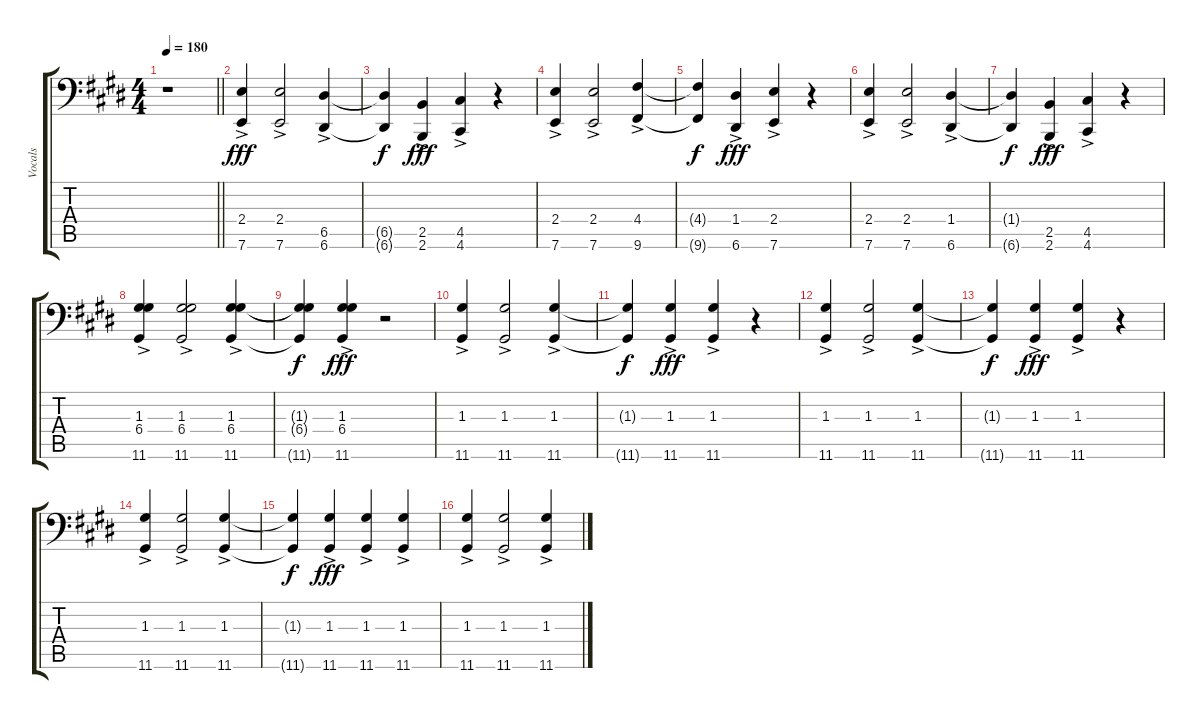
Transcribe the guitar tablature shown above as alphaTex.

\track ("Vocals" "Vocals") {instrument stringensemble1}
\staff {score tabs}
\tuning (E4 B3 G3 D3 A2 A1) {hide}
\ts (4 4)
\tempo 180
\clef f4
\barLineRight lightlight
\ks c#minor
r.1{dy fff} |
(2.4 7.6{ac}).4 (2.4 7.6{ac}).2 (6.5 6.6{ac}).4 |
(6.5{t} 6.6{t}).4{dy f} (2.5 2.6{ac}).4{dy fff} (4.5 4.6{ac}).4 r.4 |
(2.4 7.6{ac}).4 (2.4 7.6{ac}).2 (4.4 9.6{ac}).4 |
(4.4{t} 9.6{t}).4{dy f} (1.4 6.6{ac}).4{dy fff} (2.4 7.6{ac}).4 r.4 |
(2.4 7.6{ac}).4 (2.4 7.6{ac}).2 (1.4 6.6{ac}).4 |
(1.4{t} 6.6{t}).4{dy f} (2.5 2.6{ac}).4{dy fff} (4.5 4.6{ac}).4 r.4 |
(1.3 6.4 11.6{ac}).4 (1.3 6.4 11.6{ac}).2 (1.3 6.4 11.6{ac}).4 |
(1.3{t} 6.4{t} 11.6{t}).4{dy f} (1.3 6.4 11.6{ac}).4{dy fff} r.2 |
(1.3 11.6{ac}).4 (1.3 11.6{ac}).2 (1.3 11.6{ac}).4 |
(1.3{t} 11.6{t}).4{dy f} (1.3 11.6{ac}).4{dy fff} (1.3 11.6{ac}).4 r.4 |
(1.3 11.6{ac}).4 (1.3 11.6{ac}).2 (1.3 11.6{ac}).4 |
(1.3{t} 11.6{t}).4{dy f} (1.3 11.6{ac}).4{dy fff} (1.3 11.6{ac}).4 r.4 |
(1.3 11.6{ac}).4 (1.3 11.6{ac}).2 (1.3 11.6{ac}).4 |
(1.3{t} 11.6{t}).4{dy f} (1.3 11.6{ac}).4{dy fff} (1.3 11.6{ac}).4 (1.3 11.6{ac}).4 |
(1.3 11.6{ac}).4 (1.3 11.6{ac}).2 (1.3 11.6{ac}).4
